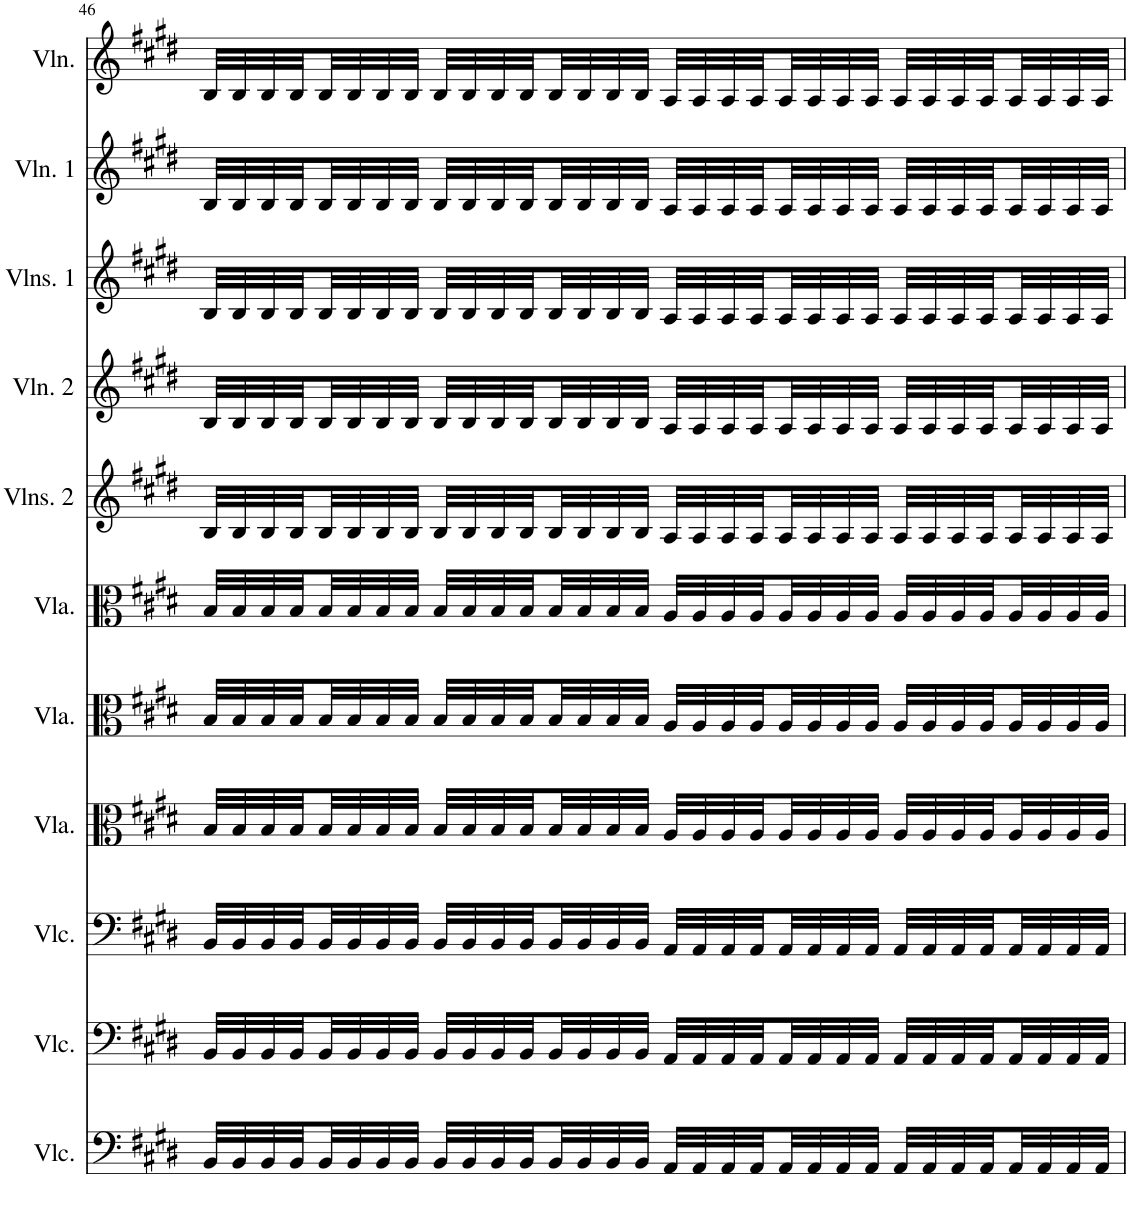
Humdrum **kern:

**kern	**kern	**kern	**kern	**kern	**kern	**kern	**kern	**kern	**kern	**kern
*part11	*part10	*part9	*part8	*part7	*part6	*part5	*part4	*part3	*part2	*part1
*staff11	*staff10	*staff9	*staff8	*staff7	*staff6	*staff5	*staff4	*staff3	*staff2	*staff1
*I"Violoncello	*I"Violoncello	*I"Violoncello	*I"Viola	*I"Viola	*I"Viola	*I"Violins 2	*I"Violin 2	*I"Violins 1	*I"Violin 1	*I"Violin
*I'Vlc.	*I'Vlc.	*I'Vlc.	*I'Vla.	*I'Vla.	*I'Vla.	*I'Vlns. 2	*I'Vln. 2	*I'Vlns. 1	*I'Vln. 1	*I'Vln.
!!LO:PB:g=z
*clefF4	*clefF4	*clefF4	*clefC3	*clefC3	*clefC3	*clefG2	*clefG2	*clefG2	*clefG2	*clefG2
*k[f#c#g#d#]	*k[f#c#g#d#]	*k[f#c#g#d#]	*k[f#c#g#d#]	*k[f#c#g#d#]	*k[f#c#g#d#]	*k[f#c#g#d#]	*k[f#c#g#d#]	*k[f#c#g#d#]	*k[f#c#g#d#]	*k[f#c#g#d#]
*M4/4	*M4/4	*M4/4	*M4/4	*M4/4	*M4/4	*M4/4	*M4/4	*M4/4	*M4/4	*M4/4
=46	=46	=46	=46	=46	=46	=46	=46	=46	=46	=46
32BB/LLL	32BB/LLL	32BB/LLL	32B/LLL	32B/LLL	32B/LLL	32B/LLL	32B/LLL	32B/LLL	32B/LLL	32B/LLL
32BB/	32BB/	32BB/	32B/	32B/	32B/	32B/	32B/	32B/	32B/	32B/
32BB/	32BB/	32BB/	32B/	32B/	32B/	32B/	32B/	32B/	32B/	32B/
32BB/	32BB/	32BB/	32B/	32B/	32B/	32B/	32B/	32B/	32B/	32B/
32BB/	32BB/	32BB/	32B/	32B/	32B/	32B/	32B/	32B/	32B/	32B/
32BB/	32BB/	32BB/	32B/	32B/	32B/	32B/	32B/	32B/	32B/	32B/
32BB/	32BB/	32BB/	32B/	32B/	32B/	32B/	32B/	32B/	32B/	32B/
32BB/JJJ	32BB/JJJ	32BB/JJJ	32B/JJJ	32B/JJJ	32B/JJJ	32B/JJJ	32B/JJJ	32B/JJJ	32B/JJJ	32B/JJJ
32BB/LLL	32BB/LLL	32BB/LLL	32B/LLL	32B/LLL	32B/LLL	32B/LLL	32B/LLL	32B/LLL	32B/LLL	32B/LLL
32BB/	32BB/	32BB/	32B/	32B/	32B/	32B/	32B/	32B/	32B/	32B/
32BB/	32BB/	32BB/	32B/	32B/	32B/	32B/	32B/	32B/	32B/	32B/
32BB/	32BB/	32BB/	32B/	32B/	32B/	32B/	32B/	32B/	32B/	32B/
32BB/	32BB/	32BB/	32B/	32B/	32B/	32B/	32B/	32B/	32B/	32B/
32BB/	32BB/	32BB/	32B/	32B/	32B/	32B/	32B/	32B/	32B/	32B/
32BB/	32BB/	32BB/	32B/	32B/	32B/	32B/	32B/	32B/	32B/	32B/
32BB/JJJ	32BB/JJJ	32BB/JJJ	32B/JJJ	32B/JJJ	32B/JJJ	32B/JJJ	32B/JJJ	32B/JJJ	32B/JJJ	32B/JJJ
32AA/LLL	32AA/LLL	32AA/LLL	32A/LLL	32A/LLL	32A/LLL	32A/LLL	32A/LLL	32A/LLL	32A/LLL	32A/LLL
32AA/	32AA/	32AA/	32A/	32A/	32A/	32A/	32A/	32A/	32A/	32A/
32AA/	32AA/	32AA/	32A/	32A/	32A/	32A/	32A/	32A/	32A/	32A/
32AA/	32AA/	32AA/	32A/	32A/	32A/	32A/	32A/	32A/	32A/	32A/
32AA/	32AA/	32AA/	32A/	32A/	32A/	32A/	32A/	32A/	32A/	32A/
32AA/	32AA/	32AA/	32A/	32A/	32A/	32A/	32A/	32A/	32A/	32A/
32AA/	32AA/	32AA/	32A/	32A/	32A/	32A/	32A/	32A/	32A/	32A/
32AA/JJJ	32AA/JJJ	32AA/JJJ	32A/JJJ	32A/JJJ	32A/JJJ	32A/JJJ	32A/JJJ	32A/JJJ	32A/JJJ	32A/JJJ
32AA/LLL	32AA/LLL	32AA/LLL	32A/LLL	32A/LLL	32A/LLL	32A/LLL	32A/LLL	32A/LLL	32A/LLL	32A/LLL
32AA/	32AA/	32AA/	32A/	32A/	32A/	32A/	32A/	32A/	32A/	32A/
32AA/	32AA/	32AA/	32A/	32A/	32A/	32A/	32A/	32A/	32A/	32A/
32AA/	32AA/	32AA/	32A/	32A/	32A/	32A/	32A/	32A/	32A/	32A/
32AA/	32AA/	32AA/	32A/	32A/	32A/	32A/	32A/	32A/	32A/	32A/
32AA/	32AA/	32AA/	32A/	32A/	32A/	32A/	32A/	32A/	32A/	32A/
32AA/	32AA/	32AA/	32A/	32A/	32A/	32A/	32A/	32A/	32A/	32A/
32AA/JJJ	32AA/JJJ	32AA/JJJ	32A/JJJ	32A/JJJ	32A/JJJ	32A/JJJ	32A/JJJ	32A/JJJ	32A/JJJ	32A/JJJ
=	=	=	=	=	=	=	=	=	=	=
*-	*-	*-	*-	*-	*-	*-	*-	*-	*-	*-
